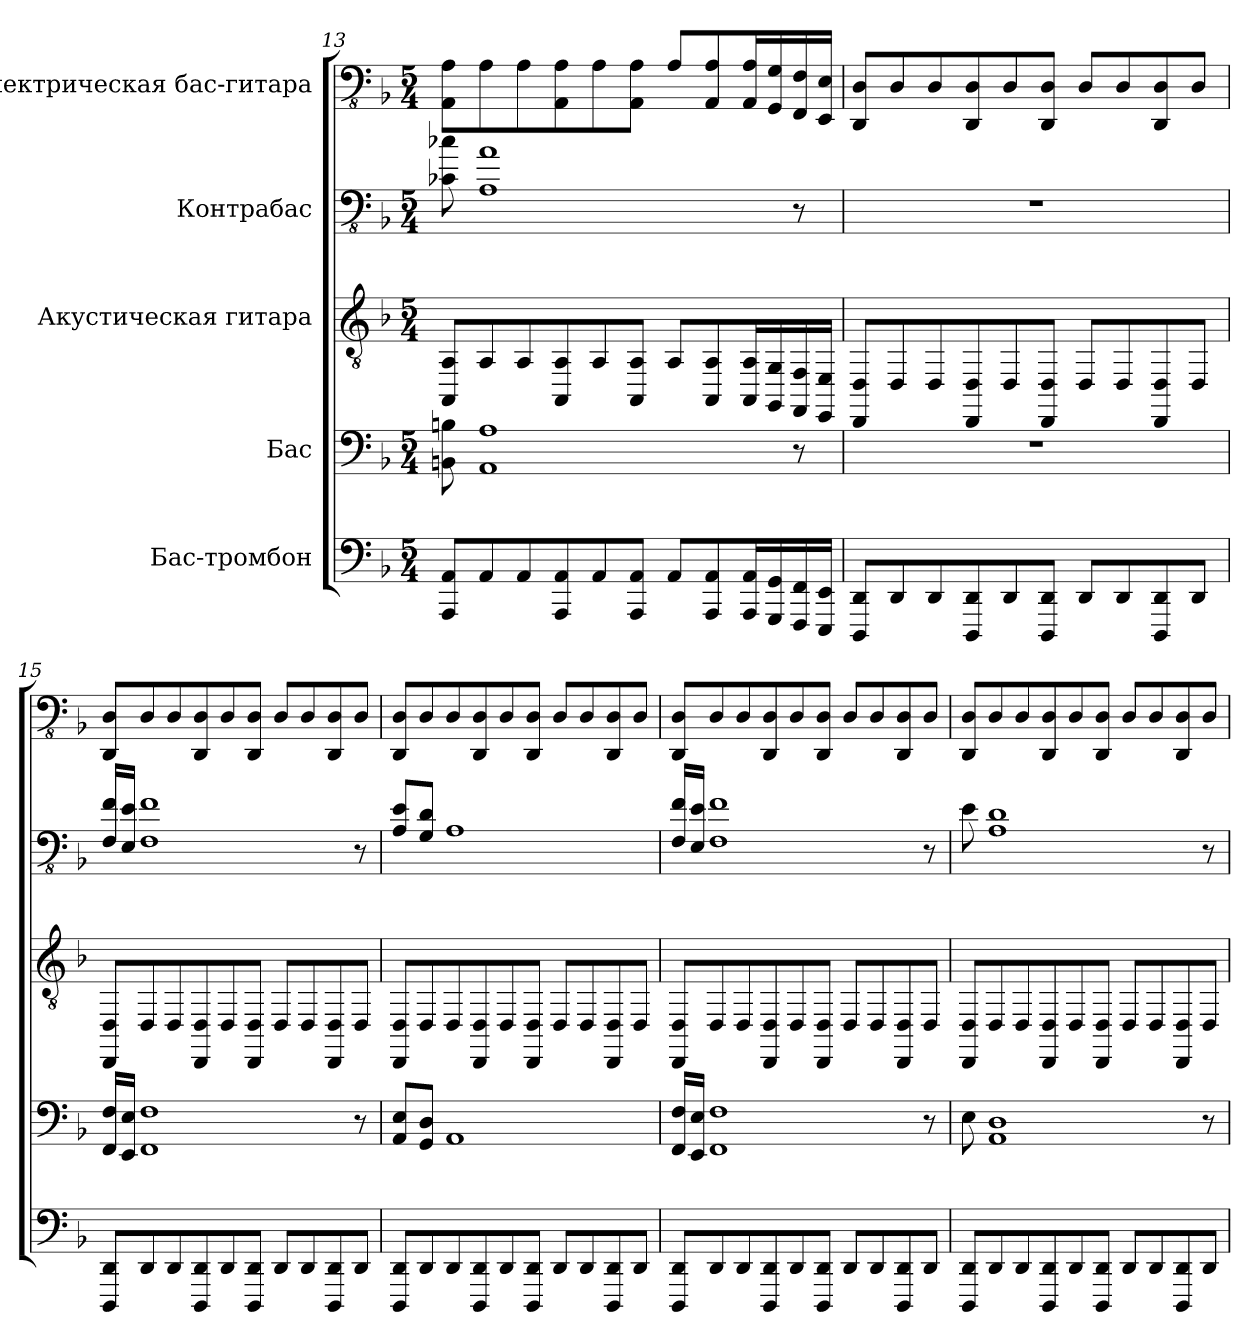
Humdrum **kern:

**kern	**kern	**kern	**kern	**kern
*part5	*part4	*part3	*part2	*part1
*staff5	*staff4	*staff3	*staff2	*staff1
*I"Бас-тромбон	*I"Бас	*I"Акустическая гитара	*I"Контрабас	*I"Электрическая бас-гитара
*clefF4	*clefF4	*clefGv2	*clefFv4	*clefFv4
*	*	*	*ITrd7c12	*
*k[b-]	*k[b-]	*k[b-]	*k[b-]	*k[b-]
*M5/4	*M5/4	*M5/4	*M5/4	*M5/4
=13	=13	=13	=13	=13
8AAA/ 8AA/L	8BBn\ 8Bn\	8AAA/ 8AA/L	8CC-X\ 8C-X\	8AAA\ 8AA\L
8AA/	1AA 1A	8AA/	1AAA 1AA	8AA\
8AA/	.	8AA/	.	8AA\
8AAA/ 8AA/	.	8AAA/ 8AA/	.	8AAA\ 8AA\
8AA/	.	8AA/	.	8AA\
8AAA/ 8AA/J	.	8AAA/ 8AA/J	.	8AAA\ 8AA\J
8AA/L	.	8AA/L	.	8AA/L
8AAA/ 8AA/	.	8AAA/ 8AA/	.	8AAA/ 8AA/
16AAA/ 16AA/L	.	16AAA/ 16AA/L	.	16AAA/ 16AA/L
16GGG/ 16GG/	.	16GGG/ 16GG/	.	16GGG/ 16GG/
16FFF/ 16FF/	8r	16FFF/ 16FF/	8r	16FFF/ 16FF/
16EEE/ 16EE/JJ	.	16EEE/ 16EE/JJ	.	16EEE/ 16EE/JJ
!!LO:PB:g=z
=14	=14	=14	=14	=14
8DDD/ 8DD/L	4%5r	8DDD/ 8DD/L	4%5r	8DDD/ 8DD/L
8DD/	.	8DD/	.	8DD/
8DD/	.	8DD/	.	8DD/
8DDD/ 8DD/	.	8DDD/ 8DD/	.	8DDD/ 8DD/
8DD/	.	8DD/	.	8DD/
8DDD/ 8DD/J	.	8DDD/ 8DD/J	.	8DDD/ 8DD/J
8DD/L	.	8DD/L	.	8DD/L
8DD/	.	8DD/	.	8DD/
8DDD/ 8DD/	.	8DDD/ 8DD/	.	8DDD/ 8DD/
8DD/J	.	8DD/J	.	8DD/J
=15	=15	=15	=15	=15
8DDD/ 8DD/L	16FF/ 16F/LL	8DDD/ 8DD/L	16FFF/ 16FF/LL	8DDD/ 8DD/L
.	16EE/ 16E/JJ	.	16EEE/ 16EE/JJ	.
8DD/	1FF 1F	8DD/	1FFF 1FF	8DD/
8DD/	.	8DD/	.	8DD/
8DDD/ 8DD/	.	8DDD/ 8DD/	.	8DDD/ 8DD/
8DD/	.	8DD/	.	8DD/
8DDD/ 8DD/J	.	8DDD/ 8DD/J	.	8DDD/ 8DD/J
8DD/L	.	8DD/L	.	8DD/L
8DD/	.	8DD/	.	8DD/
8DDD/ 8DD/	.	8DDD/ 8DD/	.	8DDD/ 8DD/
8DD/J	8r	8DD/J	8r	8DD/J
=16	=16	=16	=16	=16
8DDD/ 8DD/L	8AA/ 8E/L	8DDD/ 8DD/L	8AAA/ 8EE/L	8DDD/ 8DD/L
8DD/	8GG/ 8D/J	8DD/	8GGG/ 8DD/J	8DD/
8DD/	1AA	8DD/	1AAA	8DD/
8DDD/ 8DD/	.	8DDD/ 8DD/	.	8DDD/ 8DD/
8DD/	.	8DD/	.	8DD/
8DDD/ 8DD/J	.	8DDD/ 8DD/J	.	8DDD/ 8DD/J
8DD/L	.	8DD/L	.	8DD/L
8DD/	.	8DD/	.	8DD/
8DDD/ 8DD/	.	8DDD/ 8DD/	.	8DDD/ 8DD/
8DD/J	.	8DD/J	.	8DD/J
!!LO:LB:g=z
=17	=17	=17	=17	=17
8DDD/ 8DD/L	16FF/ 16F/LL	8DDD/ 8DD/L	16FFF/ 16FF/LL	8DDD/ 8DD/L
.	16EE/ 16E/JJ	.	16EEE/ 16EE/JJ	.
8DD/	1FF 1F	8DD/	1FFF 1FF	8DD/
8DD/	.	8DD/	.	8DD/
8DDD/ 8DD/	.	8DDD/ 8DD/	.	8DDD/ 8DD/
8DD/	.	8DD/	.	8DD/
8DDD/ 8DD/J	.	8DDD/ 8DD/J	.	8DDD/ 8DD/J
8DD/L	.	8DD/L	.	8DD/L
8DD/	.	8DD/	.	8DD/
8DDD/ 8DD/	.	8DDD/ 8DD/	.	8DDD/ 8DD/
8DD/J	8r	8DD/J	8r	8DD/J
=18	=18	=18	=18	=18
8DDD/ 8DD/L	8E\	8DDD/ 8DD/L	8EE\	8DDD/ 8DD/L
8DD/	1AA 1D	8DD/	1AAA 1DD	8DD/
8DD/	.	8DD/	.	8DD/
8DDD/ 8DD/	.	8DDD/ 8DD/	.	8DDD/ 8DD/
8DD/	.	8DD/	.	8DD/
8DDD/ 8DD/J	.	8DDD/ 8DD/J	.	8DDD/ 8DD/J
8DD/L	.	8DD/L	.	8DD/L
8DD/	.	8DD/	.	8DD/
8DDD/ 8DD/	.	8DDD/ 8DD/	.	8DDD/ 8DD/
8DD/J	8r	8DD/J	8r	8DD/J
=	=	=	=	=
*-	*-	*-	*-	*-
